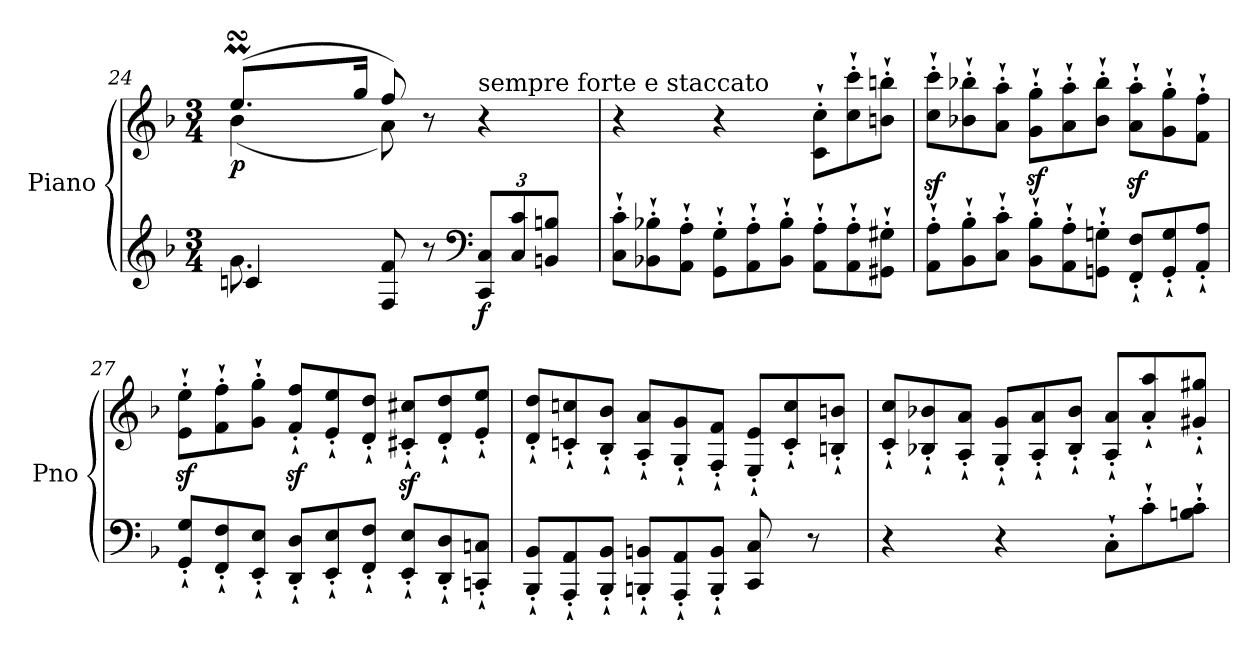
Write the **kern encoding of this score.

**kern	**kern	**dynam
*part1	*part1	*part1
*staff2	*staff1	*staff1/2
*I"Piano	*	*
*I'Pno	*	*
*clefG2	*clefG2	*
*k[b-]	*k[b-]	*
*F:	*F:	*
*M3/4	*M3/4	*
=24	=24	=24
*^	*^	*
*	*^	*	*	*
!	!	!	!	!	!LO:DY:b
16ryy	8.g\	4cn/	(>8.eesSsSm/L	(<4b-\	p
32ffLLLyy	.	.	.	.	.
32eeyy	.	.	.	.	.
32ddyy	.	.	.	.	.
32eeJyy	.	.	.	.	.
16e/JJ	2ryy	.	16gg/Jk	.	.
8F/ 8f/	.	2ryy	8ff/)	8a\)	.
8r	.	.	8r	4.ryy	.
*clefF4	*	*	*	*	*
*Xbrackettup	*	*	*	*	*
!	!	!	!LO:TX:a:t=sempre forte e staccato	!	!
!	!	!	!	!	!LO:DY:b=2
12CC/ 12C/L	.	.	4r	.	f
12C/ 12c/	.	.	.	.	.
12BBn/ 12Bn/J	.	.	.	.	.
.	16ryy	.	.	.	.
*v	*v	*v	*	*	*
*	*v	*v	*
!!LO:PB:g=z
=25	=25	=25
*Xtuplet	*	*
12C\'` 12c\'`L	4r	.
12BB-X\'` 12B-X\'`	.	.
12AA\'` 12A\'`J	.	.
12GG\'` 12G\'`L	4r	.
12AA\'` 12A\'`	.	.
12BB-\'` 12B-\'`J	.	.
*	*Xtuplet	*
12AA\'` 12A\'`L	12c\'` 12cc\'`L	.
12AA\'` 12A\'`	12cc\'` 12ccc\'`	.
12GG#X\'` 12G#X\'`J	12bn\'` 12bbn\'`J	.
=26	=26	=26
12AA\'` 12A\'`L	12cc\z<'` 12ccc\z<'`L	.
12BB-\'` 12B-\'`	12b-X\'` 12bb-X\'`	.
12C\'` 12c\'`J	12a\'` 12aa\'`J	.
12BB-\'` 12B-\'`L	12g\z<'` 12gg\z<'`L	.
12AA\'` 12A\'`	12a\'` 12aa\'`	.
12GGn\'` 12Gn\'`J	12b-\'` 12bb-\'`J	.
12FF/'` 12F/'`L	12a\z<'` 12aa\z<'`L	.
12GG/'` 12G/'`	12g\'` 12gg\'`	.
12AA/'` 12A/'`J	12f\'` 12ff\'`J	.
=27	=27	=27
12GG/'` 12G/'`L	12e\z<'` 12ee\z<'`L	.
12FF/'` 12F/'`	12f\'` 12ff\'`	.
12EE/'` 12E/'`J	12g\'` 12gg\'`J	.
12DD/'` 12D/'`L	12f/z<'` 12ff/z<'`L	.
12EE/'` 12E/'`	12e/'` 12ee/'`	.
12FF/'` 12F/'`J	12d/'` 12dd/'`J	.
12EE/'` 12E/'`L	12c#X/z<'` 12cc#X/z<'`L	.
12DD/'` 12D/'`	12d/'` 12dd/'`	.
12CCn/'` 12Cn/'`J	12e/'` 12ee/'`J	.
!!LO:LB:g=z
=28	=28	=28
12BBB-/'` 12BB-/'`L	12d/'` 12dd/'`L	.
12AAA/'` 12AA/'`	12cn/'` 12ccn/'`	.
12BBB-/'` 12BB-/'`J	12B-/'` 12b-/'`J	.
12BBBn/'` 12BBn/'`L	12A/'` 12a/'`L	.
12AAA/'` 12AA/'`	12G/'` 12g/'`	.
12BBB/'` 12BB/'`J	12F/'` 12f/'`J	.
8CC/ 8C/	12E/'` 12e/'`L	.
.	12c/'` 12cc/'`	.
8r	.	.
.	12Bn/'` 12bn/'`J	.
=29	=29	=29
4r	12c/'` 12cc/'`L	.
.	12B-X/'` 12b-X/'`	.
.	12A/'` 12a/'`J	.
4r	12G/'` 12g/'`L	.
.	12A/'` 12a/'`	.
.	12B-/'` 12b-/'`J	.
12C'`\L	12A/'` 12a/'`L	.
12c'`\	12a/'` 12aa/'`	.
12Bn\'` 12c\'`J	12g#X/'` 12gg#X/'`J	.
=	=	=
*-	*-	*-
